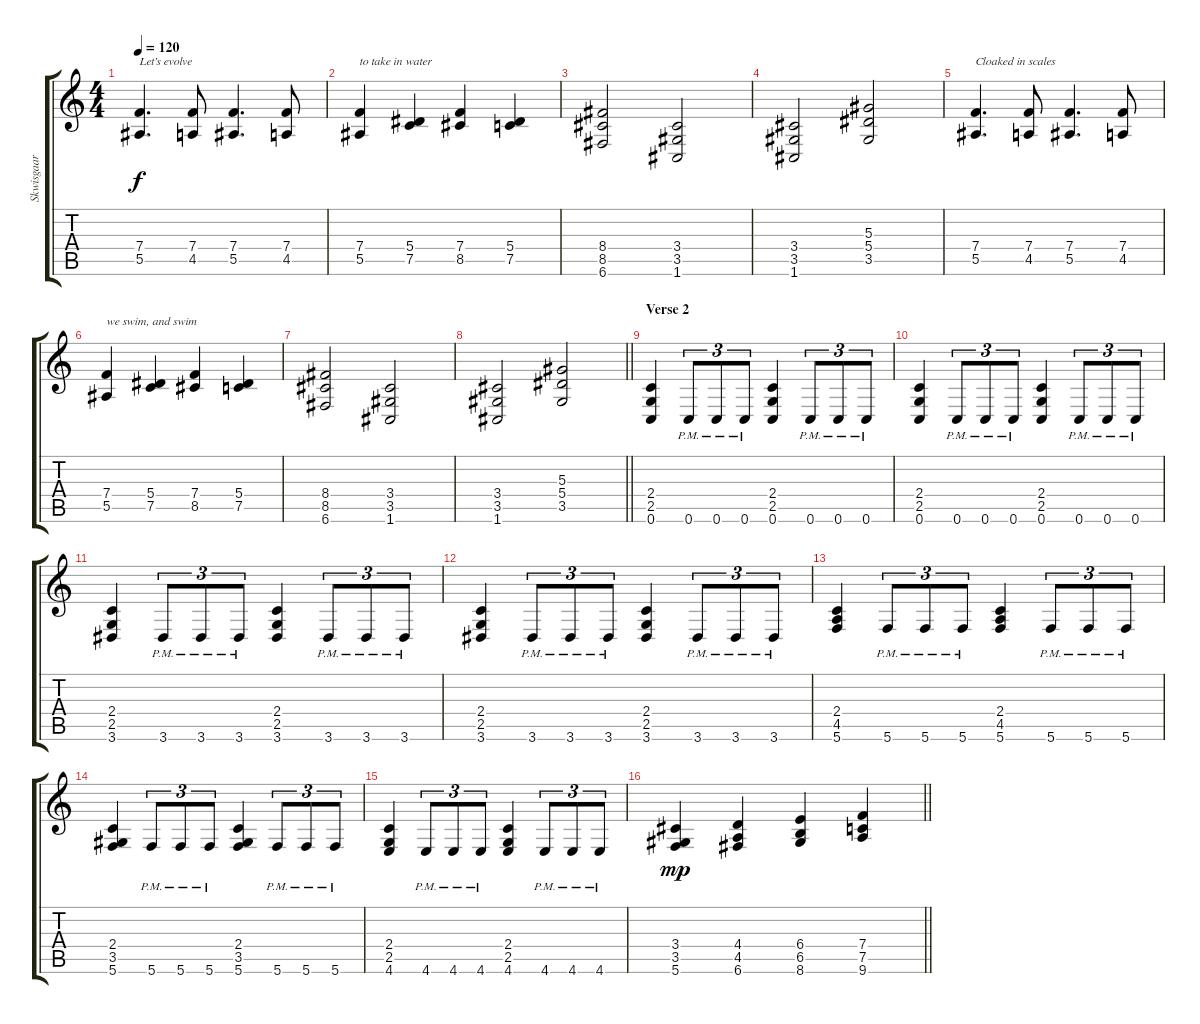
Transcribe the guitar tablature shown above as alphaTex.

\track ("Skwisgaar  Skwigelf" "Skwisgaar ") {instrument distortionguitar}
\staff {score tabs}
\tuning (C4 G3 Eb3 Bb2 F2 C2) {hide}
\ts (4 4)
\tempo 120
\clef g2
\ks c
(7.4 5.5).4{d txt "Let’s evolve " dy f} (7.4 4.5).8 (7.4 5.5).4{d} (7.4 4.5).8 |
(7.4 5.5).4{txt "to take in water"} (5.4 7.5).4 (7.4 8.5).4 (5.4 7.5).4 |
(8.4 8.5 6.6).2 (3.4 3.5 1.6).2 |
(3.4 3.5 1.6).2 (5.3 5.4 3.5).2 |
(7.4 5.5).4{d txt "Cloaked in scales"} (7.4 4.5).8 (7.4 5.5).4{d} (7.4 4.5).8 |
(7.4 5.5).4{txt "we swim, and swim"} (5.4 7.5).4 (7.4 8.5).4 (5.4 7.5).4 |
(8.4 8.5 6.6).2 (3.4 3.5 1.6).2 |
\barLineRight lightlight
(3.4 3.5 1.6).2 (5.3 5.4 3.5).2 |
\section ("" "Verse 2")
(2.4 2.5 0.6).4 0.6{pm}.8{tu (3 2)} 0.6{pm}.8{tu (3 2)} 0.6{pm}.8{tu (3 2)} (2.4 2.5 0.6).4 0.6{pm}.8{tu (3 2)} 0.6{pm}.8{tu (3 2)} 0.6{pm}.8{tu (3 2)} |
(2.4 2.5 0.6).4 0.6{pm}.8{tu (3 2)} 0.6{pm}.8{tu (3 2)} 0.6{pm}.8{tu (3 2)} (2.4 2.5 0.6).4 0.6{pm}.8{tu (3 2)} 0.6{pm}.8{tu (3 2)} 0.6{pm}.8{tu (3 2)} |
(2.4 2.5 3.6).4 3.6{pm}.8{tu (3 2)} 3.6{pm}.8{tu (3 2)} 3.6{pm}.8{tu (3 2)} (2.4 2.5 3.6).4 3.6{pm}.8{tu (3 2)} 3.6{pm}.8{tu (3 2)} 3.6{pm}.8{tu (3 2)} |
(2.4 2.5 3.6).4 3.6{pm}.8{tu (3 2)} 3.6{pm}.8{tu (3 2)} 3.6{pm}.8{tu (3 2)} (2.4 2.5 3.6).4 3.6{pm}.8{tu (3 2)} 3.6{pm}.8{tu (3 2)} 3.6{pm}.8{tu (3 2)} |
(2.4 4.5 5.6).4 5.6{pm}.8{tu (3 2)} 5.6{pm}.8{tu (3 2)} 5.6{pm}.8{tu (3 2)} (2.4 4.5 5.6).4 5.6{pm}.8{tu (3 2)} 5.6{pm}.8{tu (3 2)} 5.6{pm}.8{tu (3 2)} |
(2.4 3.5 5.6).4 5.6{pm}.8{tu (3 2)} 5.6{pm}.8{tu (3 2)} 5.6{pm}.8{tu (3 2)} (2.4 3.5 5.6).4 5.6{pm}.8{tu (3 2)} 5.6{pm}.8{tu (3 2)} 5.6{pm}.8{tu (3 2)} |
(2.4 2.5 4.6).4 4.6{pm}.8{tu (3 2)} 4.6{pm}.8{tu (3 2)} 4.6{pm}.8{tu (3 2)} (2.4 2.5 4.6).4 4.6{pm}.8{tu (3 2)} 4.6{pm}.8{tu (3 2)} 4.6{pm}.8{tu (3 2)} |
\barLineRight lightlight
(3.4 3.5 5.6).4{dy mp} (4.4 4.5 6.6).4 (6.4 6.5 8.6).4 (7.4 7.5 9.6).4
